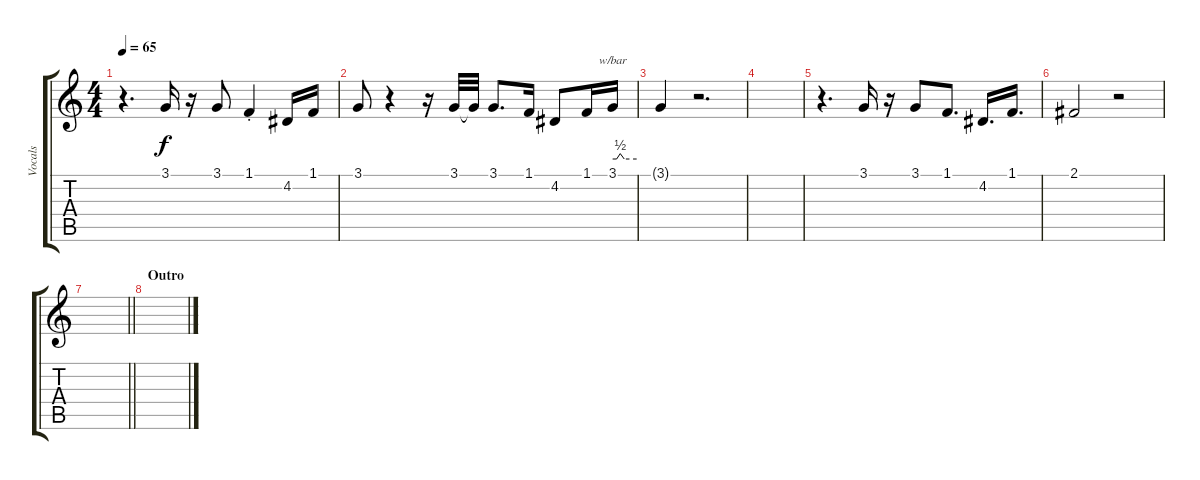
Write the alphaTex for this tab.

\track ("Vocals" "Vocals") {instrument synthvoice}
\staff {score tabs}
\tuning (E4 B3 G3 D3 A2 E2) {hide}
\ts (4 4)
\tempo 65
\clef g2
\ks c
r.4{d dy f} 3.1.16 r.16 3.1.8 1.1{st}.4 4.2.16 1.1.16 |
3.1.8 r.4 r.16 3.1.32 3.1{t}.32 3.1.8{d} 1.1.16 4.2.8 1.1.16 3.1.16{tbe (custom default 0 0 10 0 19 2 29 0 60 0)} |
3.1{t}.4 r.2{d} |
|
r.4{d} 3.1.16 r.16 3.1.8 1.1.8{d} 4.2.16{d} 1.1.16{d} |
2.1.2 r.2 |
\barLineRight lightlight
|
\section ("" "Outro")
